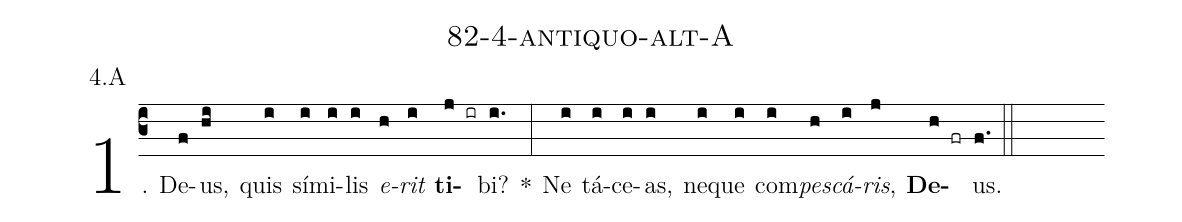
name: 82-4-antiquo-alt-A;
annotation: 4.A;
%%
(c3)1. De(f)us,(hi) quis(i) sí(i)mi(i)lis(i) <i>e</i>(h)<i>rit</i>(i) <b>ti</b>(j ir)bi?(i.) *(:) Ne(i) tá(i)ce(i)as,(i) ne(i)que(i) com(i)<i>pes</i>(h)<i>cá</i>(i)<i>ris</i>,(j) <b>De</b>(h fr)us.(f.) (::)
